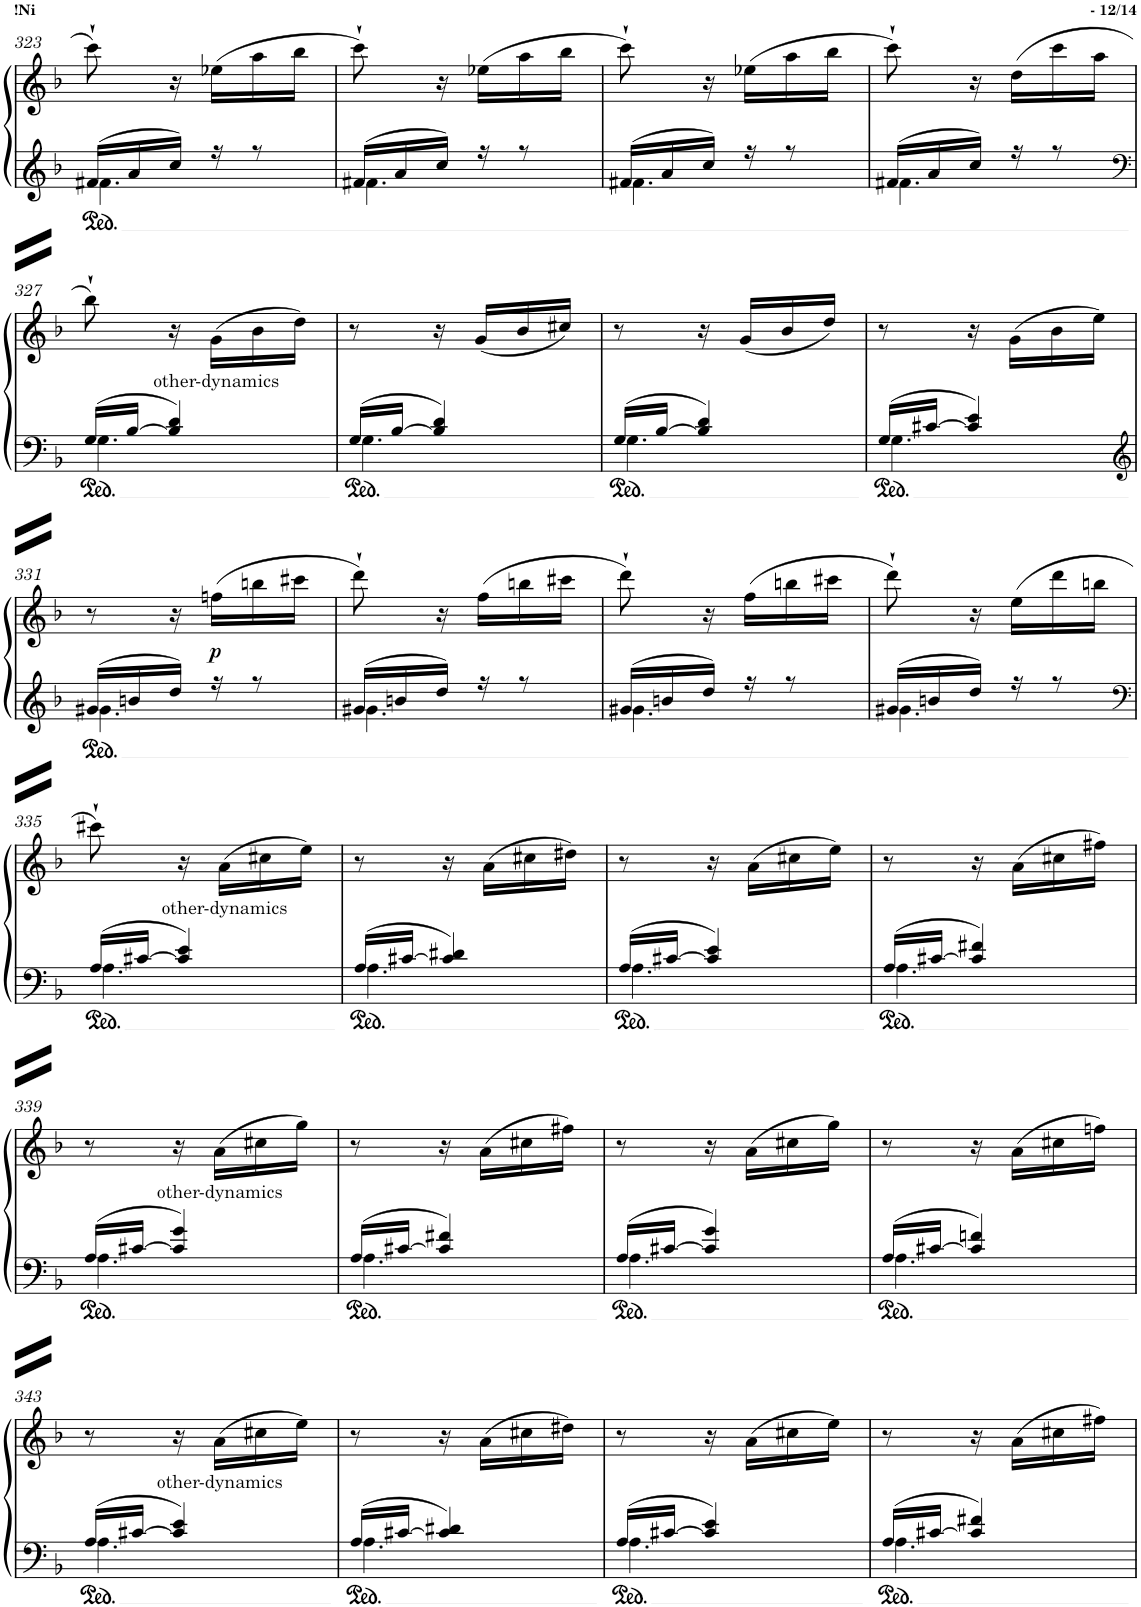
**kern	**kern	**dynam
*part1	*part1	*part1
*staff2	*staff1	*staff1/2
*I"Piano	*	*
*I'Pno	*	*
!!LO:PB:g=z
*clefG2	*clefG2	*
*k[b-]	*k[b-]	*
*M3/8	*M3/8	*
=323	=323	=323
*^	*	*
16f#X/LL	4.f#\	8ccc'`\	.
16a/	.	.	.
16cc/JJ	.	16r	.
16r	.	(16ee-X\LL	.
8r	.	16aa\	.
.	.	16bb-\JJ	.
=324	=324	=324	=324
16f#X/LL	4.f#\	8ccc'`\)	.
16a/	.	.	.
16cc/JJ	.	16r	.
16r	.	(16ee-X\LL	.
8r	.	16aa\	.
.	.	16bb-\JJ	.
=325	=325	=325	=325
16f#X/LL	4.f#\	8ccc'`\)	.
16a/	.	.	.
16cc/JJ	.	16r	.
16r	.	(16ee-X\LL	.
8r	.	16aa\	.
.	.	16bb-\JJ	.
=326	=326	=326	=326
16f#X/LL	4.f#\	8ccc'`\)	.
16a/	.	.	.
16cc/JJ	.	16r	.
16r	.	(16dd\LL	.
8r	.	16ccc\	.
.	.	16aa\JJ	.
!!LO:LB:g=z
=327	=327	=327	=327
*clefF4	*	*	*
16G/LL	4.G\	8bb-'`\)	.
[16B-/JJ	.	.	.
4B-/] 4d/	.	16r	.
!	!	!	!LO:DY:b
.	.	(16g\LL	other-dynamics
.	.	16b-\	.
.	.	16dd\JJ)	.
=328	=328	=328	=328
16G/LL	4.G\	8r	.
[16B-/JJ	.	.	.
4B-/] 4d/	.	16r	.
.	.	(16g/LL	.
.	.	16b-/	.
.	.	16cc#X/JJ)	.
=329	=329	=329	=329
16G/LL	4.G\	8r	.
[16B-/JJ	.	.	.
4B-/] 4d/	.	16r	.
.	.	(16g/LL	.
.	.	16b-/	.
.	.	16dd/JJ)	.
=330	=330	=330	=330
16G/LL	4.G\	8r	.
[16c#X/JJ	.	.	.
4c#/] 4e/	.	16r	.
.	.	(16g\LL	.
.	.	16b-\	.
.	.	16ee\JJ)	.
!!LO:LB:g=z
=331	=331	=331	=331
*clefG2	*	*	*
16g#X/LL	4.g#X\	8r	.
16bn/	.	.	.
16dd/JJ	.	16r	.
!	!	!	!LO:DY:b
16r	.	(16ffn\LL	p
8r	.	16bbn\	.
.	.	16ccc#X\JJ	.
=332	=332	=332	=332
16g#X/LL	4.g#X\	8ddd'`\)	.
16bn/	.	.	.
16dd/JJ	.	16r	.
16r	.	(16ff\LL	.
8r	.	16bbn\	.
.	.	16ccc#X\JJ	.
=333	=333	=333	=333
16g#X/LL	4.g#X\	8ddd'`\)	.
16bn/	.	.	.
16dd/JJ	.	16r	.
16r	.	(16ff\LL	.
8r	.	16bbn\	.
.	.	16ccc#X\JJ	.
=334	=334	=334	=334
16g#X/LL	4.g#X\	8ddd'`\)	.
16bn/	.	.	.
16dd/JJ	.	16r	.
16r	.	(16ee\LL	.
8r	.	16ddd\	.
.	.	16bbn\JJ	.
!!LO:LB:g=z
=335	=335	=335	=335
*clefF4	*	*	*
16A/LL	4.A\	8ccc#X'`\)	.
[16c#X/JJ	.	.	.
4c#/] 4e/	.	16r	.
!	!	!	!LO:DY:b
.	.	(16a\LL	other-dynamics
.	.	16cc#X\	.
.	.	16ee\JJ)	.
=336	=336	=336	=336
16A/LL	4.A\	8r	.
[16c#X/JJ	.	.	.
4c#/] 4d#X/	.	16r	.
.	.	(16a\LL	.
.	.	16cc#X\	.
.	.	16dd#X\JJ)	.
=337	=337	=337	=337
16A/LL	4.A\	8r	.
[16c#X/JJ	.	.	.
4c#/] 4e/	.	16r	.
.	.	(16a\LL	.
.	.	16cc#X\	.
.	.	16ee\JJ)	.
=338	=338	=338	=338
16A/LL	4.A\	8r	.
[16c#X/JJ	.	.	.
4c#/] 4f#X/	.	16r	.
.	.	(16a\LL	.
.	.	16cc#X\	.
.	.	16ff#X\JJ)	.
!!LO:LB:g=z
=339	=339	=339	=339
16A/LL	4.A\	8r	.
[16c#X/JJ	.	.	.
4c#/] 4g/	.	16r	.
!	!	!	!LO:DY:b
.	.	(16a\LL	other-dynamics
.	.	16cc#X\	.
.	.	16gg\JJ)	.
=340	=340	=340	=340
16A/LL	4.A\	8r	.
[16c#X/JJ	.	.	.
4c#/] 4f#X/	.	16r	.
.	.	(16a\LL	.
.	.	16cc#X\	.
.	.	16ff#X\JJ)	.
=341	=341	=341	=341
16A/LL	4.A\	8r	.
[16c#X/JJ	.	.	.
4c#/] 4g/	.	16r	.
.	.	(16a\LL	.
.	.	16cc#X\	.
.	.	16gg\JJ)	.
=342	=342	=342	=342
16A/LL	4.A\	8r	.
[16c#X/JJ	.	.	.
4c#/] 4fn/	.	16r	.
.	.	(16a\LL	.
.	.	16cc#X\	.
.	.	16ffn\JJ)	.
!!LO:LB:g=z
=343	=343	=343	=343
16A/LL	4.A\	8r	.
[16c#X/JJ	.	.	.
4c#/] 4e/	.	16r	.
!	!	!	!LO:DY:b
.	.	(16a\LL	other-dynamics
.	.	16cc#X\	.
.	.	16ee\JJ)	.
=344	=344	=344	=344
16A/LL	4.A\	8r	.
[16c#X/JJ	.	.	.
4c#/] 4d#X/	.	16r	.
.	.	(16a\LL	.
.	.	16cc#X\	.
.	.	16dd#X\JJ)	.
=345	=345	=345	=345
16A/LL	4.A\	8r	.
[16c#X/JJ	.	.	.
4c#/] 4e/	.	16r	.
.	.	(16a\LL	.
.	.	16cc#X\	.
.	.	16ee\JJ)	.
=346	=346	=346	=346
16A/LL	4.A\	8r	.
[16c#X/JJ	.	.	.
4c#/] 4f#X/	.	16r	.
.	.	(16a\LL	.
.	.	16cc#X\	.
.	.	16ff#X\JJ)	.
*v	*v	*	*
=	=	=
*-	*-	*-
